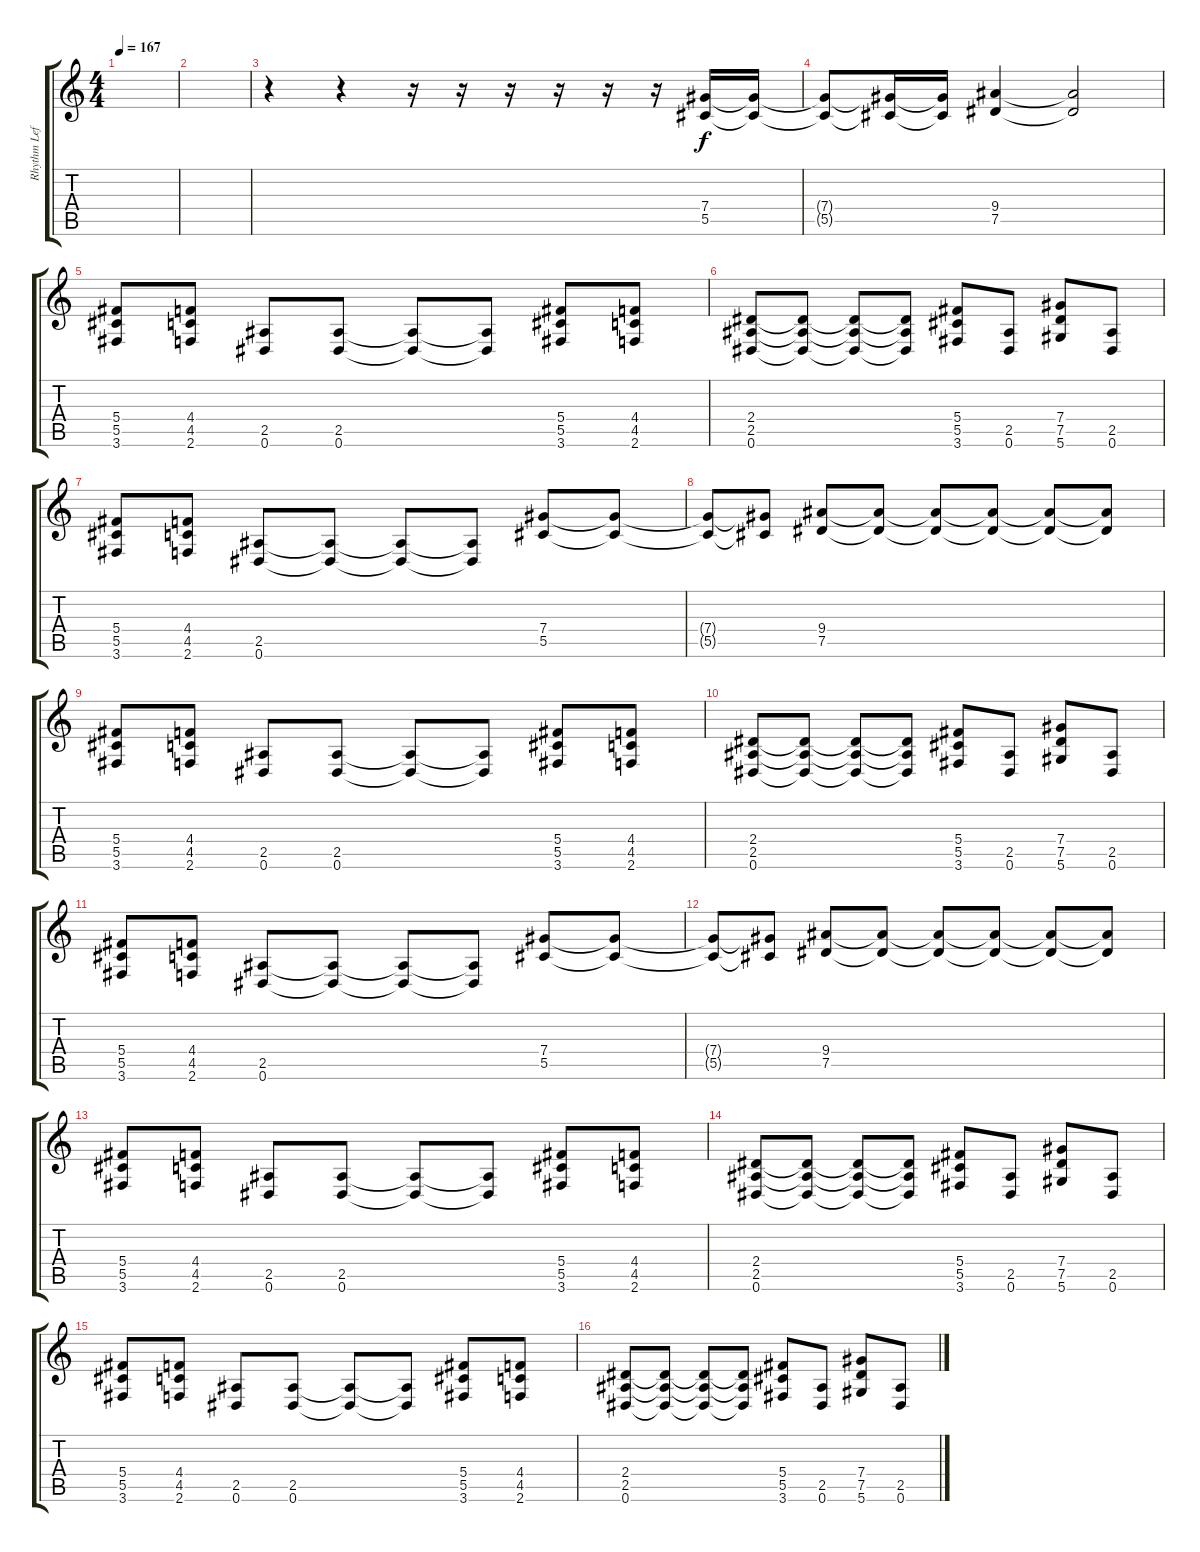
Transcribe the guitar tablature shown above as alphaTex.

\track ("Rhythm Left" "Rhythm Lef") {instrument distortionguitar}
\staff {score tabs}
\tuning (Eb4 Bb3 Gb3 Db3 Ab2 Eb2) {hide}
\ts (4 4)
\tempo 167
\clef g2
\ks c
|
|
r.4 r.4 r.16 r.16 r.16 r.16 r.16 r.16 (7.4 5.5).16 (7.4{t} 5.5{t}).16 |
(7.4{t} 5.5{t}).8 (7.4{t} 5.5{t}).16 (7.4{t} 5.5{t}).16 (9.4 7.5).4 (9.4{t} 7.5{t}).2 |
(5.4 5.5 3.6).8 (4.4 4.5 2.6).8 (2.5 0.6).8 (2.5 0.6).8 (2.5{t} 0.6{t}).8 (2.5{t} 0.6{t}).8 (5.4 5.5 3.6).8 (4.4 4.5 2.6).8 |
(2.4 2.5 0.6).8 (2.4{t} 2.5{t} 0.6{t}).8 (2.4{t} 2.5{t} 0.6{t}).8 (2.4{t} 2.5{t} 0.6{t}).8 (5.4 5.5 3.6).8 (2.5 0.6).8 (7.4 7.5 5.6).8 (2.5 0.6).8 |
(5.4 5.5 3.6).8 (4.4 4.5 2.6).8 (2.5 0.6).8 (2.5{t} 0.6{t}).8 (2.5{t} 0.6{t}).8 (2.5{t} 0.6{t}).8 (7.4 5.5).8 (7.4{t} 5.5{t}).8 |
(7.4{t} 5.5{t}).8 (7.4{t} 5.5{t}).8 (9.4 7.5).8 (9.4{t} 7.5{t}).8 (9.4{t} 7.5{t}).8 (9.4{t} 7.5{t}).8 (9.4{t} 7.5{t}).8 (9.4{t} 7.5{t}).8 |
(5.4 5.5 3.6).8 (4.4 4.5 2.6).8 (2.5 0.6).8 (2.5 0.6).8 (2.5{t} 0.6{t}).8 (2.5{t} 0.6{t}).8 (5.4 5.5 3.6).8 (4.4 4.5 2.6).8 |
(2.4 2.5 0.6).8 (2.4{t} 2.5{t} 0.6{t}).8 (2.4{t} 2.5{t} 0.6{t}).8 (2.4{t} 2.5{t} 0.6{t}).8 (5.4 5.5 3.6).8 (2.5 0.6).8 (7.4 7.5 5.6).8 (2.5 0.6).8 |
(5.4 5.5 3.6).8 (4.4 4.5 2.6).8 (2.5 0.6).8 (2.5{t} 0.6{t}).8 (2.5{t} 0.6{t}).8 (2.5{t} 0.6{t}).8 (7.4 5.5).8 (7.4{t} 5.5{t}).8 |
(7.4{t} 5.5{t}).8 (7.4{t} 5.5{t}).8 (9.4 7.5).8 (9.4{t} 7.5{t}).8 (9.4{t} 7.5{t}).8 (9.4{t} 7.5{t}).8 (9.4{t} 7.5{t}).8 (9.4{t} 7.5{t}).8 |
(5.4 5.5 3.6).8 (4.4 4.5 2.6).8 (2.5 0.6).8 (2.5 0.6).8 (2.5{t} 0.6{t}).8 (2.5{t} 0.6{t}).8 (5.4 5.5 3.6).8 (4.4 4.5 2.6).8 |
(2.4 2.5 0.6).8 (2.4{t} 2.5{t} 0.6{t}).8 (2.4{t} 2.5{t} 0.6{t}).8 (2.4{t} 2.5{t} 0.6{t}).8 (5.4 5.5 3.6).8 (2.5 0.6).8 (7.4 7.5 5.6).8 (2.5 0.6).8 |
(5.4 5.5 3.6).8 (4.4 4.5 2.6).8 (2.5 0.6).8 (2.5 0.6).8 (2.5{t} 0.6{t}).8 (2.5{t} 0.6{t}).8 (5.4 5.5 3.6).8 (4.4 4.5 2.6).8 |
(2.4 2.5 0.6).8 (2.4{t} 2.5{t} 0.6{t}).8 (2.4{t} 2.5{t} 0.6{t}).8 (2.4{t} 2.5{t} 0.6{t}).8 (5.4 5.5 3.6).8 (2.5 0.6).8 (7.4 7.5 5.6).8 (2.5 0.6).8
